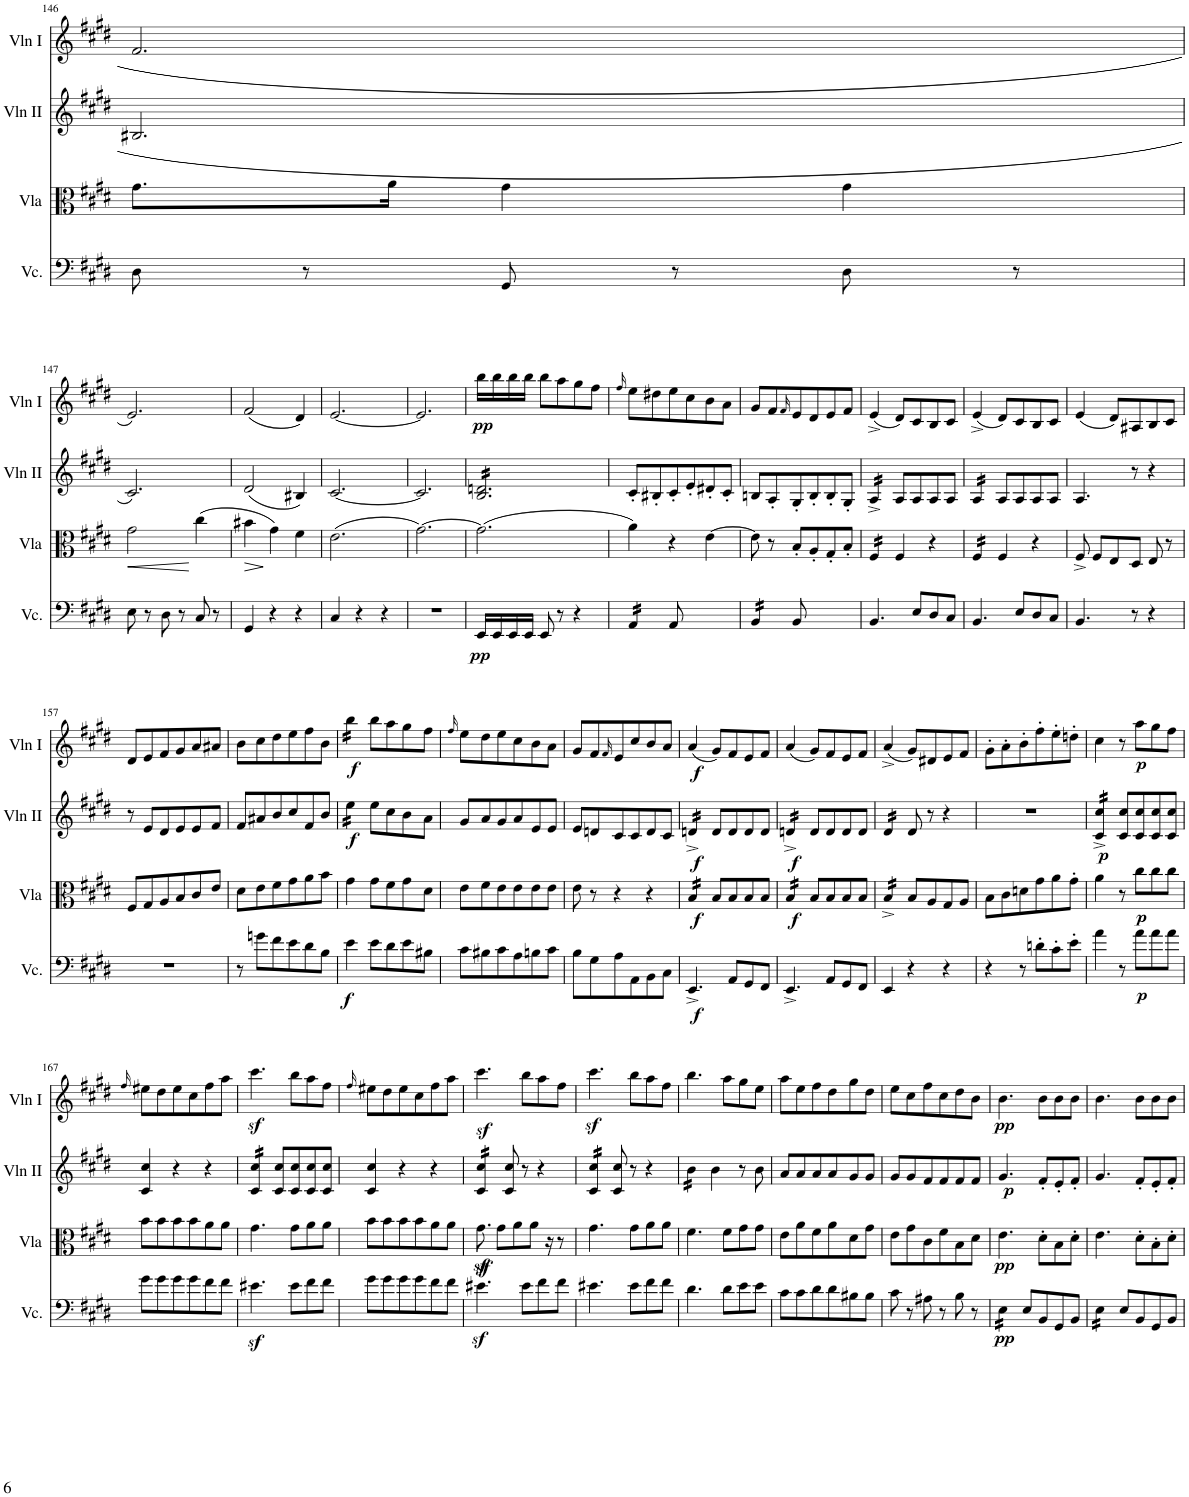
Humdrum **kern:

**kern	**dynam	**kern	**dynam	**kern	**dynam	**kern	**dynam
*part4	*part4	*part3	*part3	*part2	*part2	*part1	*part1
*staff4	*staff4	*staff3	*staff3	*staff2	*staff2	*staff1	*staff1
*I"Violoncello	*	*I"Viola	*	*I"Violin II	*	*I"Violin I	*
*I'Vc.	*	*I'Vla	*	*I'Vln II	*	*I'Vln I	*
!!LO:PB:g=z
*clefF4	*	*clefC3	*	*clefG2	*	*clefG2	*
*k[f#c#g#d#]	*	*k[f#c#g#d#]	*	*k[f#c#g#d#]	*	*k[f#c#g#d#]	*
*M3/4	*	*M3/4	*	*M3/4	*	*M3/4	*
=146	=146	=146	=146	=146	=146	=146	=146
8D#\	.	8.g#\L	.	2.B#X/	.	2.f#/	.
8r	.	.	.	.	.	.	.
.	.	16a\Jk	.	.	.	.	.
8GG#/	.	4g#\	.	.	.	.	.
8r	.	.	.	.	.	.	.
8D#\	.	4g#\	.	.	.	.	.
8r	.	.	.	.	.	.	.
!!LO:LB:g=z
=147	=147	=147	=147	=147	=147	=147	=147
!	!	!	!LO:HP:b	!	!	!	!
8E\	.	2g#\	<	2.c#/	.	2.e/	.
8r	.	.	.	.	.	.	.
8D#\	.	.	.	.	.	.	.
8r	.	.	.	.	.	.	.
8C#/	.	(4cc#\	[	.	.	.	.
8r	.	.	.	.	.	.	.
=148	=148	=148	=148	=148	=148	=148	=148
!	!	!	!LO:HP:b	!	!	!	!
4GG#/	.	4b#X\	>	(2d#/	.	(2f#/	.
4r	.	4g#\)	]	.	.	.	.
4r	.	4f#\	.	4B#X/)	.	4d#/)	.
=149	=149	=149	=149	=149	=149	=149	=149
4C#/	.	(2.e\	.	[2.c#/	.	[2.e/	.
4r	.	.	.	.	.	.	.
4r	.	.	.	.	.	.	.
=150	=150	=150	=150	=150	=150	=150	=150
2.r	.	[2.g#\)	.	2.c#/]	.	2.e/]	.
=151	=151	=151	=151	=151	=151	=151	=151
!	!LO:DY:b	!	!	!	!	!	!LO:DY:b
*	*	*	*	*tremolo	*	*	*
16EE/LL	pp	(2.g#\]	.	16B/ 16dn/LL	.	16bb\LL	pp
16EE/	.	.	.	16B/ 16dn/	.	16bb\	.
16EE/	.	.	.	16B/ 16dn/	.	16bb\	.
16EE/JJ	.	.	.	16B/ 16dn/	.	16bb\JJ	.
8EE/	.	.	.	16B/ 16dn/	.	8bb\L	.
.	.	.	.	16B/ 16dn/	.	.	.
8r	.	.	.	16B/ 16dn/	.	8aa\	.
.	.	.	.	16B/ 16dn/	.	.	.
4r	.	.	.	16B/ 16dn/	.	8gg#\	.
.	.	.	.	16B/ 16dn/	.	.	.
.	.	.	.	16B/ 16dn/	.	8ff#\J	.
.	.	.	.	16B/ 16dn/JJ	.	.	.
*	*	*	*	*Xtremolo	*	*	*
=152	=152	=152	=152	=152	=152	=152	=152
.	.	.	.	.	.	16qff#/	.
*tremolo	*	*	*	*	*	*	*
16AA/LL	.	4a\)	.	8c#'/L	.	8ee\L	.
16AA/	.	.	.	.	.	.	.
16AA/	.	.	.	8B#X'/	.	8dd#X\	.
16AA/JJ	.	.	.	.	.	.	.
*Xtremolo	*	*	*	*	*	*	*
8AA/	.	4r	.	8c#'/	.	8ee\	.
8ryy	.	.	.	8e'/	.	8cc#\	.
4ryy	.	[4e\	.	8d#X'/	.	8b\	.
.	.	.	.	8c#'/J	.	8a\J	.
=153	=153	=153	=153	=153	=153	=153	=153
*tremolo	*	*	*	*	*	*	*
16BB/LL	.	8e\]	.	8Bn/L	.	8g#/L	.
16BB/	.	.	.	.	.	.	.
16BB/	.	8r	.	8A'/	.	8f#/	.
16BB/JJ	.	.	.	.	.	.	.
*Xtremolo	*	*	*	*	*	*	*
.	.	.	.	.	.	16qf#/	.
8BB/	.	8B'/L	.	8G#'/	.	8e/	.
8ryy	.	8A'/	.	8B'/	.	8d#/	.
4ryy	.	8G#'/	.	8B'/	.	8e/	.
.	.	8B'/J	.	8G#'/J	.	8f#/J	.
=154	=154	=154	=154	=154	=154	=154	=154
*	*	*tremolo	*	*	*	*	*
*	*	*	*	*tremolo	*	*	*
4.BB/	.	16F#/LL	.	16A^/LL	.	(4e^/	.
.	.	16F#/	.	16A^/	.	.	.
.	.	16F#/	.	16A^/	.	.	.
.	.	16F#/JJ	.	16A^/JJ	.	.	.
*	*	*	*	*Xtremolo	*	*	*
*	*	*Xtremolo	*	*	*	*	*
.	.	4F#/	.	8A/L	.	8d#/L)	.
8E/L	.	.	.	8A/	.	8c#/	.
8D#/	.	4r	.	8A/	.	8B/	.
8C#/J	.	.	.	8A/J	.	8c#/J	.
=155	=155	=155	=155	=155	=155	=155	=155
*	*	*tremolo	*	*	*	*	*
*	*	*	*	*tremolo	*	*	*
4.BB/	.	16F#/LL	.	16A/LL	.	(4e^/	.
.	.	16F#/	.	16A/	.	.	.
.	.	16F#/	.	16A/	.	.	.
.	.	16F#/JJ	.	16A/JJ	.	.	.
*	*	*	*	*Xtremolo	*	*	*
*	*	*Xtremolo	*	*	*	*	*
.	.	4F#/	.	8A/L	.	8d#/L)	.
8E/L	.	.	.	8A/	.	8c#/	.
8D#/	.	4r	.	8A/	.	8B/	.
8C#/J	.	.	.	8A/J	.	8c#/J	.
=156	=156	=156	=156	=156	=156	=156	=156
4.BB/	.	8F#^/	.	4.A/	.	(4e/	.
.	.	8F#/L	.	.	.	.	.
.	.	8E/	.	.	.	8d#/L)	.
8r	.	8D#/J	.	8r	.	8A#X/	.
4r	.	8E/	.	4r	.	8B/	.
.	.	8r	.	.	.	8c#/J	.
!!LO:LB:g=z
=157	=157	=157	=157	=157	=157	=157	=157
2.r	.	8F#/L	.	8r	.	8d#/L	.
.	.	8G#/	.	8e/L	.	8e/	.
.	.	8A/	.	8d#/	.	8f#/	.
.	.	8B/	.	8e/	.	8g#/	.
.	.	8c#/	.	8e/	.	8a/	.
.	.	8e/J	.	8f#/J	.	8a#X/J	.
=158	=158	=158	=158	=158	=158	=158	=158
8r	.	8d#\L	.	8f#/L	.	8b\L	.
8gn\L	.	8e\	.	8a#X/	.	8cc#\	.
8f#\	.	8f#\	.	8b/	.	8dd#\	.
8e\	.	8g#\	.	8cc#/	.	8ee\	.
8d#\	.	8a\	.	8f#/	.	8ff#\	.
8B\J	.	8b\J	.	8b/J	.	8b\J	.
=159	=159	=159	=159	=159	=159	=159	=159
!	!LO:DY:b	!	!	!	!LO:DY:b	!	!LO:DY:b
*	*	*	*	*tremolo	*	*	*
*	*	*	*	*	*	*tremolo	*
4e\	f	4g#\	.	16ee\LL	f	16bb\LL	f
.	.	.	.	16ee\	.	16bb\	.
.	.	.	.	16ee\	.	16bb\	.
.	.	.	.	16ee\JJ	.	16bb\JJ	.
*	*	*	*	*	*	*Xtremolo	*
*	*	*	*	*Xtremolo	*	*	*
8e\L	.	8g#\L	.	8ee\L	.	8bb\L	.
8d#\	.	8f#\	.	8cc#\	.	8aa\	.
8e\	.	8g#\	.	8b\	.	8gg#\	.
8B#X\J	.	8d#\J	.	8a\J	.	8ff#\J	.
=160	=160	=160	=160	=160	=160	=160	=160
.	.	.	.	.	.	16qff#/	.
8c#\L	.	8e\L	.	8g#/L	.	8ee\L	.
8B#X\	.	8f#\	.	8a/	.	8dd#\	.
8c#\	.	8e\	.	8g#/	.	8ee\	.
8A\	.	8e\	.	8a/	.	8cc#\	.
8Bn\	.	8e\	.	8e/	.	8b\	.
8c#\J	.	8e\J	.	8e/J	.	8a\J	.
=161	=161	=161	=161	=161	=161	=161	=161
8B\L	.	8e\	.	8e/L	.	8g#/L	.
8G#\	.	8r	.	8dn/	.	8f#/	.
.	.	.	.	.	.	16qf#/	.
8A\	.	4r	.	8c#/	.	8e/	.
8AA\	.	.	.	8c#/	.	8cc#/	.
8BB\	.	4r	.	8d/	.	8b/	.
8C#\J	.	.	.	8c#/J	.	8a/J	.
=162	=162	=162	=162	=162	=162	=162	=162
!	!LO:DY:b	!	!LO:DY:b	!	!LO:DY:b	!	!LO:DY:b
*	*	*tremolo	*	*	*	*	*
*	*	*	*	*tremolo	*	*	*
4.EE^/	f	16B/LL	f	16dn^/LL	f	(4a/	f
.	.	16B/	.	16dn^/	.	.	.
.	.	16B/	.	16dn^/	.	.	.
.	.	16B/JJ	.	16dn^/JJ	.	.	.
*	*	*	*	*Xtremolo	*	*	*
*	*	*Xtremolo	*	*	*	*	*
.	.	8B/L	.	8d/L	.	8g#/L)	.
8AA/L	.	8B/	.	8d/	.	8f#/	.
8GG#/	.	8B/	.	8d/	.	8e/	.
8FF#/J	.	8B/J	.	8d/J	.	8f#/J	.
=163	=163	=163	=163	=163	=163	=163	=163
!	!	!	!LO:DY:b	!	!LO:DY:b	!	!
*	*	*tremolo	*	*	*	*	*
*	*	*	*	*tremolo	*	*	*
4.EE^/	.	16B/LL	f	16dn^/LL	f	(4a/	.
.	.	16B/	.	16dn^/	.	.	.
.	.	16B/	.	16dn^/	.	.	.
.	.	16B/JJ	.	16dn^/JJ	.	.	.
*	*	*	*	*Xtremolo	*	*	*
*	*	*Xtremolo	*	*	*	*	*
.	.	8B/L	.	8d/L	.	8g#/L)	.
8AA/L	.	8B/	.	8d/	.	8f#/	.
8GG#/	.	8B/	.	8d/	.	8e/	.
8FF#/J	.	8B/J	.	8d/J	.	8f#/J	.
=164	=164	=164	=164	=164	=164	=164	=164
*	*	*tremolo	*	*	*	*	*
*	*	*	*	*tremolo	*	*	*
4EE/	.	16B^/LL	.	16d#/LL	.	(4a^/	.
.	.	16B^/	.	16d#/	.	.	.
.	.	16B^/	.	16d#/	.	.	.
.	.	16B^/JJ	.	16d#/JJ	.	.	.
*	*	*	*	*Xtremolo	*	*	*
*	*	*Xtremolo	*	*	*	*	*
4r	.	8B/L	.	8d#/	.	8g#/L)	.
.	.	8A/	.	8r	.	8d#X/	.
4r	.	8G#/	.	4r	.	8e/	.
.	.	8A/J	.	.	.	8f#/J	.
=165	=165	=165	=165	=165	=165	=165	=165
4r	.	8B\L	.	2.r	.	8g#'\L	.
.	.	8c#\	.	.	.	8a'\	.
8r	.	8dn\	.	.	.	8b'\	.
8dn'\L	.	8g#\	.	.	.	8ff#'\	.
8c#'\	.	8a\	.	.	.	8ee'\	.
8e'\J	.	8g#'\J	.	.	.	8ddn'\J	.
=166	=166	=166	=166	=166	=166	=166	=166
!	!	!	!	!	!LO:DY:b	!	!
*	*	*	*	*tremolo	*	*	*
4a\	.	4a\	.	16c#/^ 16cc#/^LL	p	4cc#\	.
.	.	.	.	16c#/^ 16cc#/^	.	.	.
.	.	.	.	16c#/^ 16cc#/^	.	.	.
.	.	.	.	16c#/^ 16cc#/^JJ	.	.	.
*	*	*	*	*Xtremolo	*	*	*
8r	.	8r	.	8c#/ 8cc#/L	.	8r	.
!	!LO:DY:b	!	!LO:DY:b	!	!	!	!LO:DY:b
8a\L	p	8cc#\L	p	8c#/ 8cc#/	.	8aa\L	p
8a\	.	8cc#\	.	8c#/ 8cc#/	.	8gg#\	.
8a\J	.	8cc#\J	.	8c#/ 8cc#/J	.	8ff#\J	.
!!LO:LB:g=z
=167	=167	=167	=167	=167	=167	=167	=167
.	.	.	.	.	.	16qff#/	.
8g#\L	.	8b\L	.	4c#/ 4cc#/	.	8ee#X\L	.
8g#\	.	8b\	.	.	.	8dd#\	.
8g#\	.	8b\	.	4r	.	8ee#\	.
8g#\	.	8b\	.	.	.	8cc#\	.
8f#\	.	8a\	.	4r	.	8ff#\	.
8f#\J	.	8a\J	.	.	.	8aa\J	.
=168	=168	=168	=168	=168	=168	=168	=168
*	*	*	*	*tremolo	*	*	*
4.e#Xz<\	.	4.g#\	.	16c#/ 16cc#/LL	.	4.ccc#z<\	.
.	.	.	.	16c#/ 16cc#/	.	.	.
.	.	.	.	16c#/ 16cc#/	.	.	.
.	.	.	.	16c#/ 16cc#/JJ	.	.	.
*	*	*	*	*Xtremolo	*	*	*
.	.	.	.	8c#/ 8cc#/L	.	.	.
8e#\L	.	8g#\L	.	8c#/ 8cc#/	.	8bb\L	.
8f#\	.	8a\	.	8c#/ 8cc#/	.	8aa\	.
8f#\J	.	8a\J	.	8c#/ 8cc#/J	.	8ff#\J	.
=169	=169	=169	=169	=169	=169	=169	=169
.	.	.	.	.	.	16qff#/	.
8g#\L	.	8b\L	.	4c#/ 4cc#/	.	8ee#X\L	.
8g#\	.	8b\	.	.	.	8dd#\	.
8g#\	.	8b\	.	4r	.	8ee#\	.
8g#\	.	8b\	.	.	.	8cc#\	.
8f#\	.	8a\	.	4r	.	8ff#\	.
8f#\J	.	8a\J	.	.	.	8aa\J	.
=170	=170	=170	=170	=170	=170	=170	=170
*	*	*	*	*tremolo	*	*	*
4.e#Xz<\	.	8.g#z<\	.	16c#/ 16cc#/LL	.	4.ccc#z<\	.
.	.	.	.	16c#/ 16cc#/	.	.	.
.	.	.	.	16c#/ 16cc#/	.	.	.
.	.	8g#\L	.	16c#/ 16cc#/JJ	.	.	.
*	*	*	*	*Xtremolo	*	*	*
.	.	.	.	8c#/ 8cc#/	.	.	.
.	.	8a\	.	.	.	.	.
8e#\L	.	.	.	8r	.	8bb\L	.
.	.	8a\J	.	.	.	.	.
8f#\	.	.	.	4r	.	8aa\	.
.	.	16r	.	.	.	.	.
8f#\J	.	8r	.	.	.	8ff#\J	.
=171	=171	=171	=171	=171	=171	=171	=171
*	*	*	*	*tremolo	*	*	*
4.e#X\	.	4.g#\	.	16c#/ 16cc#/LL	.	4.ccc#z<\	.
.	.	.	.	16c#/ 16cc#/	.	.	.
.	.	.	.	16c#/ 16cc#/	.	.	.
.	.	.	.	16c#/ 16cc#/JJ	.	.	.
*	*	*	*	*Xtremolo	*	*	*
.	.	.	.	8c#/ 8cc#/	.	.	.
8e#\L	.	8g#\L	.	8r	.	8bb\L	.
8f#\	.	8a\	.	4r	.	8aa\	.
8f#\J	.	8a\J	.	.	.	8ff#\J	.
=172	=172	=172	=172	=172	=172	=172	=172
*	*	*	*	*tremolo	*	*	*
4.d#\	.	4.f#\	.	16b\LL	.	4.bb\	.
.	.	.	.	16b\	.	.	.
.	.	.	.	16b\	.	.	.
.	.	.	.	16b\JJ	.	.	.
*	*	*	*	*Xtremolo	*	*	*
.	.	.	.	4b\	.	.	.
8d#\L	.	8f#\L	.	.	.	8aa\L	.
8e\	.	8g#\	.	8r	.	8gg#\	.
8e\J	.	8g#\J	.	8b\	.	8ee\J	.
=173	=173	=173	=173	=173	=173	=173	=173
8c#\L	.	8e\L	.	8a/L	.	8aa\L	.
8c#\	.	8a\	.	8a/	.	8ee\	.
8d#\	.	8f#\	.	8a/	.	8ff#\	.
8d#\	.	8a\	.	8a/	.	8dd#\	.
8B#X\	.	8d#\	.	8g#/	.	8gg#\	.
8B#\J	.	8g#\J	.	8g#/J	.	8dd#\J	.
=174	=174	=174	=174	=174	=174	=174	=174
8c#\	.	8e\L	.	8g#/L	.	8ee\L	.
8r	.	8g#\	.	8g#/	.	8cc#\	.
8A#X\	.	8c#\	.	8f#/	.	8ff#\	.
8r	.	8f#\	.	8f#/	.	8cc#\	.
8B\	.	8B\	.	8f#/	.	8dd#\	.
8r	.	8d#\J	.	8f#/J	.	8b\J	.
=175	=175	=175	=175	=175	=175	=175	=175
!	!LO:DY:b	!	!LO:DY:b	!	!LO:DY:b	!	!LO:DY:b
*tremolo	*	*	*	*	*	*	*
16E\LL	pp	4.e\	pp	4.g#/	p	4.b\	pp
16E\	.	.	.	.	.	.	.
16E\	.	.	.	.	.	.	.
16E\JJ	.	.	.	.	.	.	.
*Xtremolo	*	*	*	*	*	*	*
8E/L	.	.	.	.	.	.	.
8BB/	.	8d#'\L	.	8f#'/L	.	8b\L	.
8GG#/	.	8B\	.	8e'/	.	8b\	.
8BB/J	.	8d#'\J	.	8f#'/J	.	8b\J	.
=176	=176	=176	=176	=176	=176	=176	=176
*tremolo	*	*	*	*	*	*	*
16E\LL	.	4.e\	.	4.g#/	.	4.b\	.
16E\	.	.	.	.	.	.	.
16E\	.	.	.	.	.	.	.
16E\JJ	.	.	.	.	.	.	.
*Xtremolo	*	*	*	*	*	*	*
8E/L	.	.	.	.	.	.	.
8BB/	.	8d#'\L	.	8f#'/L	.	8b\L	.
8GG#/	.	8B'\	.	8e'/	.	8b\	.
8BB/J	.	8d#'\J	.	8f#'/J	.	8b\J	.
=	=	=	=	=	=	=	=
*-	*-	*-	*-	*-	*-	*-	*-
